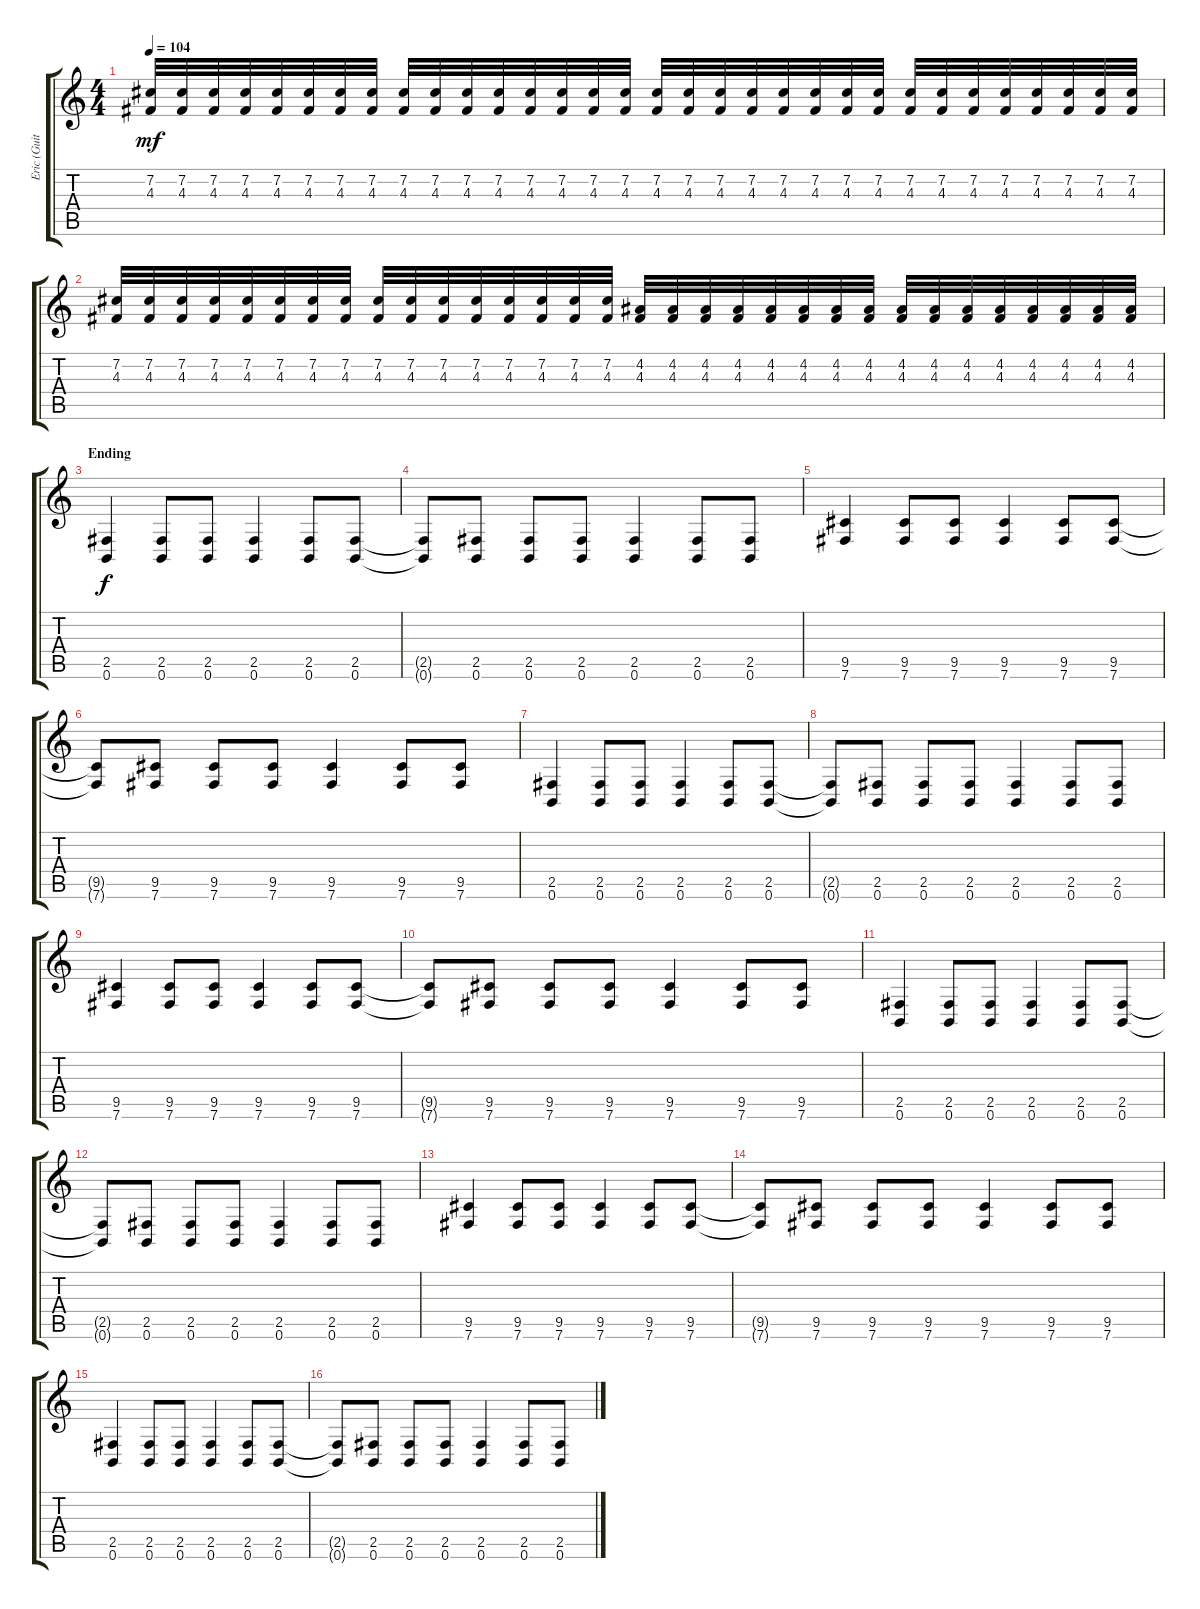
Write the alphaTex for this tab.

\track ("Eric (Guitar)" "Eric (Guit") {instrument overdrivenguitar}
\staff {score tabs}
\tuning (B3 Gb3 D3 A2 E2 B1) {hide}
\ts (4 4)
\tempo 104
\clef g2
\ks c
(7.2 4.3).32{dy mf} (7.2 4.3).32 (7.2 4.3).32 (7.2 4.3).32 (7.2 4.3).32 (7.2 4.3).32 (7.2 4.3).32 (7.2 4.3).32 (7.2 4.3).32 (7.2 4.3).32 (7.2 4.3).32 (7.2 4.3).32 (7.2 4.3).32 (7.2 4.3).32 (7.2 4.3).32 (7.2 4.3).32 (7.2 4.3).32 (7.2 4.3).32 (7.2 4.3).32 (7.2 4.3).32 (7.2 4.3).32 (7.2 4.3).32 (7.2 4.3).32 (7.2 4.3).32 (7.2 4.3).32 (7.2 4.3).32 (7.2 4.3).32 (7.2 4.3).32 (7.2 4.3).32 (7.2 4.3).32 (7.2 4.3).32 (7.2 4.3).32 |
(7.2 4.3).32 (7.2 4.3).32 (7.2 4.3).32 (7.2 4.3).32 (7.2 4.3).32 (7.2 4.3).32 (7.2 4.3).32 (7.2 4.3).32 (7.2 4.3).32 (7.2 4.3).32 (7.2 4.3).32 (7.2 4.3).32 (7.2 4.3).32 (7.2 4.3).32 (7.2 4.3).32 (7.2 4.3).32 (4.2 4.3).32 (4.2 4.3).32 (4.2 4.3).32 (4.2 4.3).32 (4.2 4.3).32 (4.2 4.3).32 (4.2 4.3).32 (4.2 4.3).32 (4.2 4.3).32 (4.2 4.3).32 (4.2 4.3).32 (4.2 4.3).32 (4.2 4.3).32 (4.2 4.3).32 (4.2 4.3).32 (4.2 4.3).32 |
\section ("" "Ending")
(2.5 0.6).4{dy f} (2.5 0.6).8 (2.5 0.6).8 (2.5 0.6).4 (2.5 0.6).8 (2.5 0.6).8 |
(2.5{t} 0.6{t}).8 (2.5 0.6).8 (2.5 0.6).8 (2.5 0.6).8 (2.5 0.6).4 (2.5 0.6).8 (2.5 0.6).8 |
(9.5 7.6).4 (9.5 7.6).8 (9.5 7.6).8 (9.5 7.6).4 (9.5 7.6).8 (9.5 7.6).8 |
(9.5{t} 7.6{t}).8 (9.5 7.6).8 (9.5 7.6).8 (9.5 7.6).8 (9.5 7.6).4 (9.5 7.6).8 (9.5 7.6).8 |
(2.5 0.6).4 (2.5 0.6).8 (2.5 0.6).8 (2.5 0.6).4 (2.5 0.6).8 (2.5 0.6).8 |
(2.5{t} 0.6{t}).8 (2.5 0.6).8 (2.5 0.6).8 (2.5 0.6).8 (2.5 0.6).4 (2.5 0.6).8 (2.5 0.6).8 |
(9.5 7.6).4 (9.5 7.6).8 (9.5 7.6).8 (9.5 7.6).4 (9.5 7.6).8 (9.5 7.6).8 |
(9.5{t} 7.6{t}).8 (9.5 7.6).8 (9.5 7.6).8 (9.5 7.6).8 (9.5 7.6).4 (9.5 7.6).8 (9.5 7.6).8 |
(2.5 0.6).4 (2.5 0.6).8 (2.5 0.6).8 (2.5 0.6).4 (2.5 0.6).8 (2.5 0.6).8 |
(2.5{t} 0.6{t}).8 (2.5 0.6).8 (2.5 0.6).8 (2.5 0.6).8 (2.5 0.6).4 (2.5 0.6).8 (2.5 0.6).8 |
(9.5 7.6).4 (9.5 7.6).8 (9.5 7.6).8 (9.5 7.6).4 (9.5 7.6).8 (9.5 7.6).8 |
(9.5{t} 7.6{t}).8 (9.5 7.6).8 (9.5 7.6).8 (9.5 7.6).8 (9.5 7.6).4 (9.5 7.6).8 (9.5 7.6).8 |
(2.5 0.6).4 (2.5 0.6).8 (2.5 0.6).8 (2.5 0.6).4 (2.5 0.6).8 (2.5 0.6).8 |
(2.5{t} 0.6{t}).8 (2.5 0.6).8 (2.5 0.6).8 (2.5 0.6).8 (2.5 0.6).4 (2.5 0.6).8 (2.5 0.6).8
